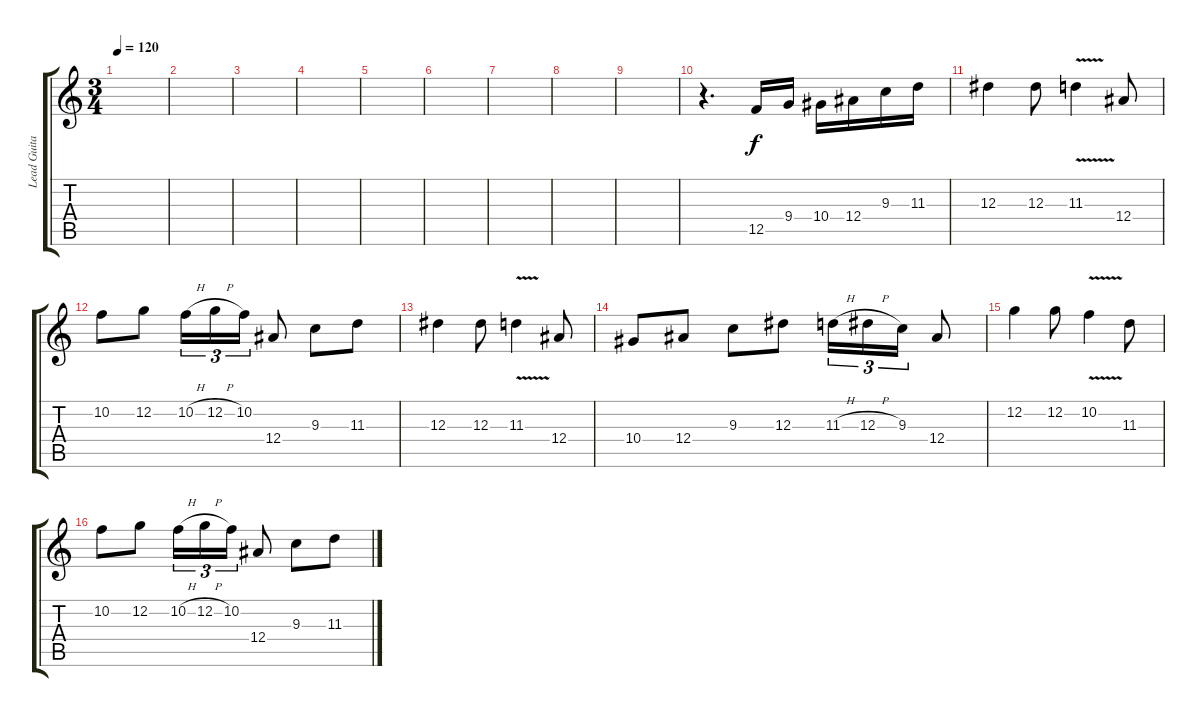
\track ("Lead Guitar" "Lead Guita") {instrument distortionguitar}
\staff {score tabs}
\tuning (C4 G3 Eb3 Bb2 F2 C2) {hide}
\ts (3 4)
\tempo 120
\clef g2
\ks c
|
|
|
|
|
|
|
|
|
r.4{d} 12.5.16 9.4.16 10.4.16 12.4.16 9.3.16 11.3.16 |
12.3.4 12.3.8 11.3{v}.4 12.4.8 |
10.2.8 12.2.8 10.2{h}.16{tu (3 2)} 12.2{h}.16{tu (3 2)} 10.2.16{tu (3 2)} 12.4.8 9.3.8 11.3.8 |
12.3.4 12.3.8 11.3{v}.4 12.4.8 |
10.4.8 12.4.8 9.3.8 12.3.8 11.3{h}.16{tu (3 2)} 12.3{h}.16{tu (3 2)} 9.3.16{tu (3 2)} 12.4.8 |
12.2.4 12.2.8 10.2{v}.4 11.3.8 |
10.2.8 12.2.8 10.2{h}.16{tu (3 2)} 12.2{h}.16{tu (3 2)} 10.2.16{tu (3 2)} 12.4.8 9.3.8 11.3.8
